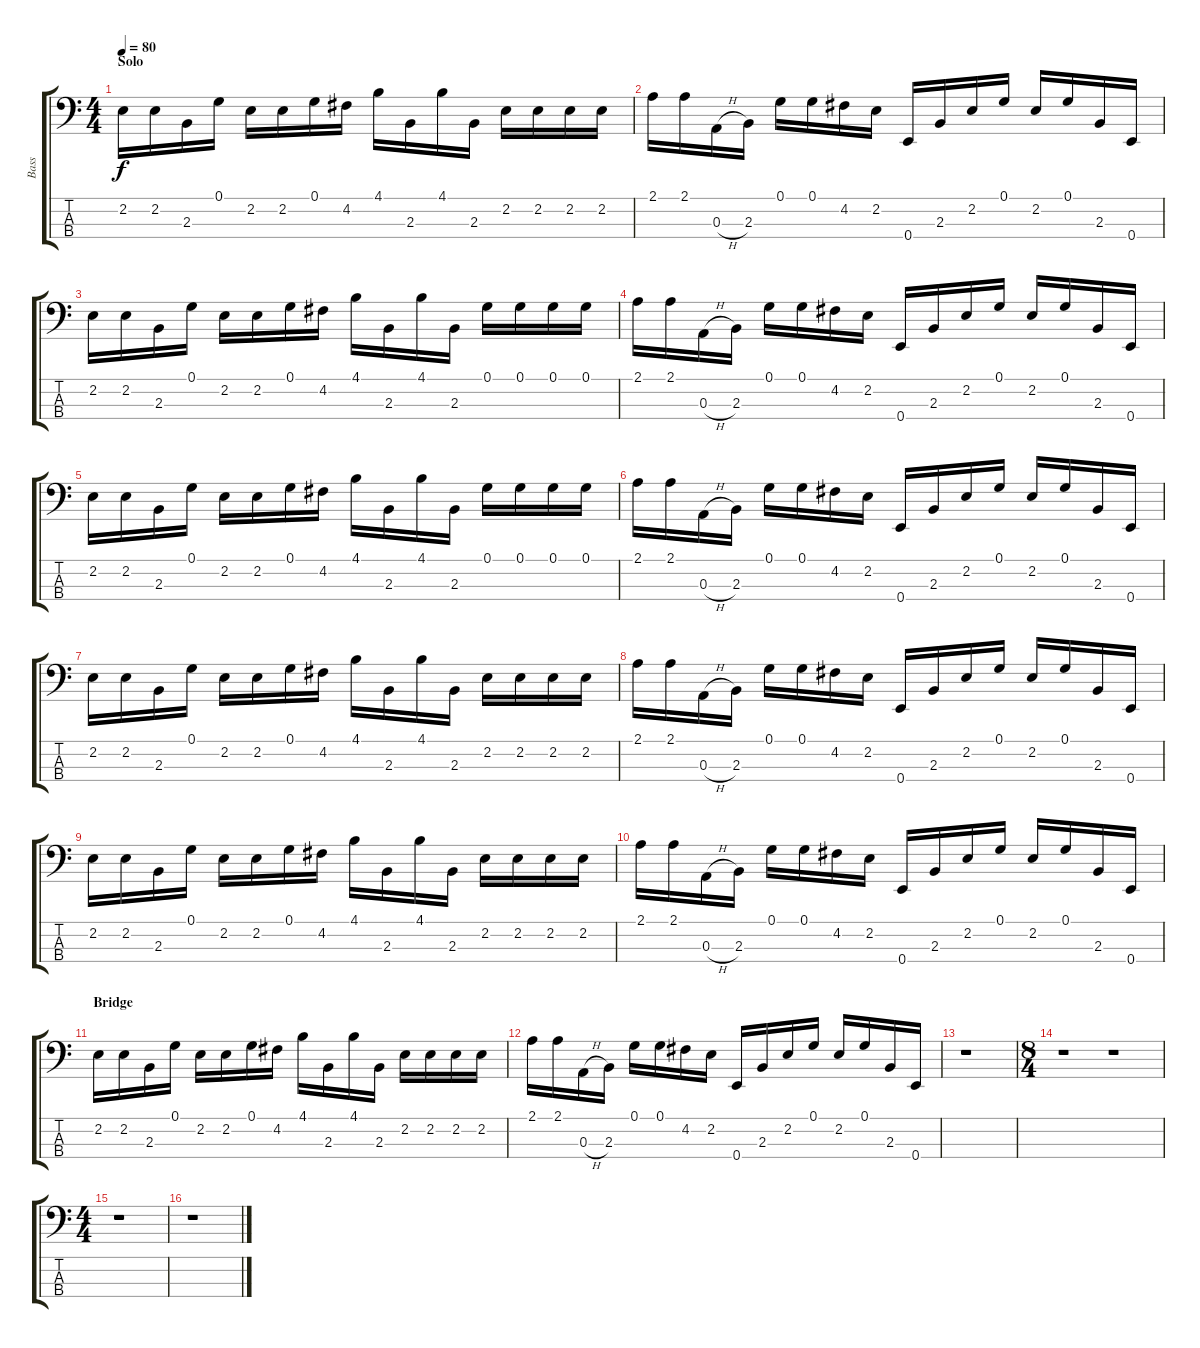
\track ("Bass" "Bass") {instrument electricbassfinger}
\staff {score tabs}
\tuning (G2 D2 A1 E1) {hide}
\ts (4 4)
\section ("" "Solo")
\tempo 80
\clef f4
\ks c
2.2.16{dy f} 2.2.16 2.3.16 0.1.16 2.2.16 2.2.16 0.1.16 4.2.16 4.1.16 2.3.16 4.1.16 2.3.16 2.2.16 2.2.16 2.2.16 2.2.16 |
2.1.16 2.1.16 0.3{h}.16 2.3.16 0.1.16 0.1.16 4.2.16 2.2.16 0.4.16 2.3.16 2.2.16 0.1.16 2.2.16 0.1.16 2.3.16 0.4.16 |
2.2.16 2.2.16 2.3.16 0.1.16 2.2.16 2.2.16 0.1.16 4.2.16 4.1.16 2.3.16 4.1.16 2.3.16 0.1.16 0.1.16 0.1.16 0.1.16 |
2.1.16 2.1.16 0.3{h}.16 2.3.16 0.1.16 0.1.16 4.2.16 2.2.16 0.4.16 2.3.16 2.2.16 0.1.16 2.2.16 0.1.16 2.3.16 0.4.16 |
2.2.16 2.2.16 2.3.16 0.1.16 2.2.16 2.2.16 0.1.16 4.2.16 4.1.16 2.3.16 4.1.16 2.3.16 0.1.16 0.1.16 0.1.16 0.1.16 |
2.1.16 2.1.16 0.3{h}.16 2.3.16 0.1.16 0.1.16 4.2.16 2.2.16 0.4.16 2.3.16 2.2.16 0.1.16 2.2.16 0.1.16 2.3.16 0.4.16 |
2.2.16 2.2.16 2.3.16 0.1.16 2.2.16 2.2.16 0.1.16 4.2.16 4.1.16 2.3.16 4.1.16 2.3.16 2.2.16 2.2.16 2.2.16 2.2.16 |
2.1.16 2.1.16 0.3{h}.16 2.3.16 0.1.16 0.1.16 4.2.16 2.2.16 0.4.16 2.3.16 2.2.16 0.1.16 2.2.16 0.1.16 2.3.16 0.4.16 |
2.2.16 2.2.16 2.3.16 0.1.16 2.2.16 2.2.16 0.1.16 4.2.16 4.1.16 2.3.16 4.1.16 2.3.16 2.2.16 2.2.16 2.2.16 2.2.16 |
2.1.16 2.1.16 0.3{h}.16 2.3.16 0.1.16 0.1.16 4.2.16 2.2.16 0.4.16 2.3.16 2.2.16 0.1.16 2.2.16 0.1.16 2.3.16 0.4.16 |
\section ("" "Bridge")
2.2.16 2.2.16 2.3.16 0.1.16 2.2.16 2.2.16 0.1.16 4.2.16 4.1.16 2.3.16 4.1.16 2.3.16 2.2.16 2.2.16 2.2.16 2.2.16 |
2.1.16 2.1.16 0.3{h}.16 2.3.16 0.1.16 0.1.16 4.2.16 2.2.16 0.4.16 2.3.16 2.2.16 0.1.16 2.2.16 0.1.16 2.3.16 0.4.16 |
r.1 |
\ts (8 4)
r.1 r.1 |
\ts (4 4)
r.1 |
r.1
